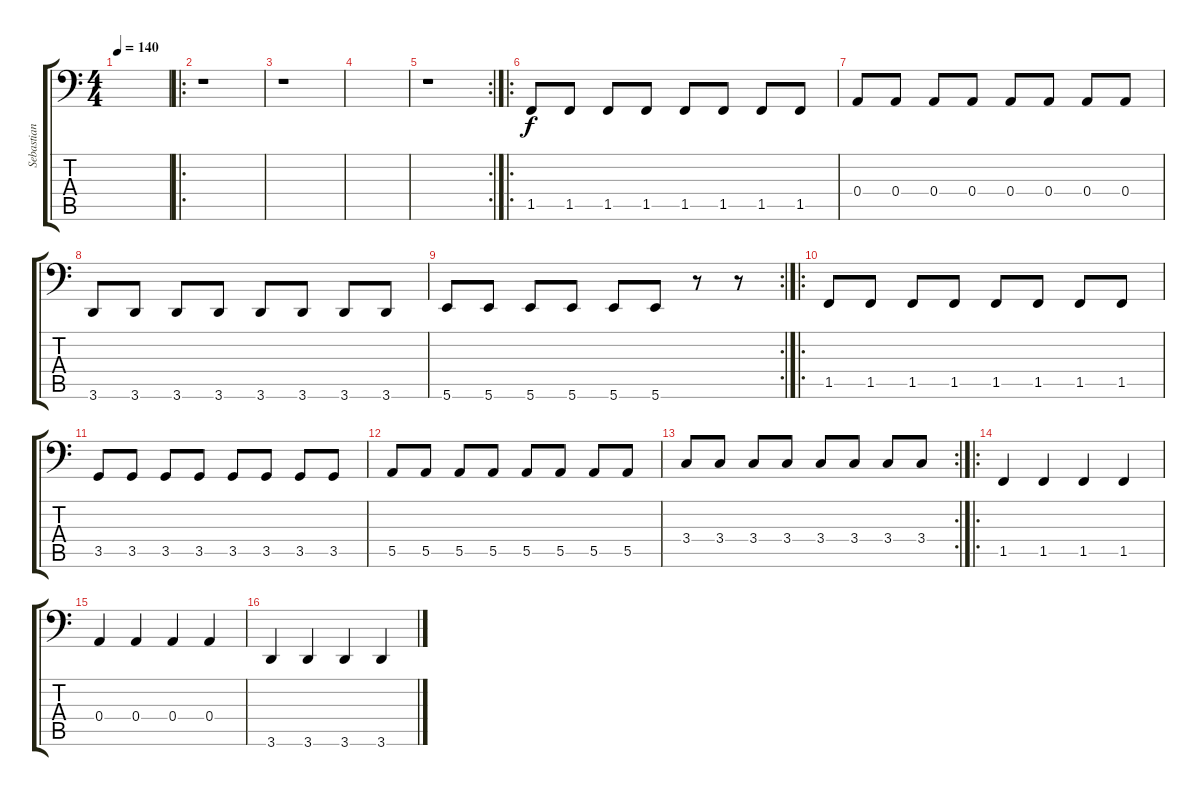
\track ("Sebastian Weichbrodt" "Sebastian ") {instrument electricbassfinger}
\staff {score tabs}
\tuning (C3 G2 D2 A1 E1 B0) {hide}
\ts (4 4)
\tempo 140
\clef f4
\ks c
|
\ro
r.1 |
r.1 |
|
\rc 2
r.1 |
\ro
1.5.8 1.5.8 1.5.8 1.5.8 1.5.8 1.5.8 1.5.8 1.5.8 |
0.4.8 0.4.8 0.4.8 0.4.8 0.4.8 0.4.8 0.4.8 0.4.8 |
3.6.8 3.6.8 3.6.8 3.6.8 3.6.8 3.6.8 3.6.8 3.6.8 |
\rc 2
5.6.8 5.6.8 5.6.8 5.6.8 5.6.8 5.6.8 r.8 r.8 |
\ro
1.5.8 1.5.8 1.5.8 1.5.8 1.5.8 1.5.8 1.5.8 1.5.8 |
3.5.8 3.5.8 3.5.8 3.5.8 3.5.8 3.5.8 3.5.8 3.5.8 |
5.5.8 5.5.8 5.5.8 5.5.8 5.5.8 5.5.8 5.5.8 5.5.8 |
\rc 2
3.4.8 3.4.8 3.4.8 3.4.8 3.4.8 3.4.8 3.4.8 3.4.8 |
\ro
1.5.4 1.5.4 1.5.4 1.5.4 |
0.4.4 0.4.4 0.4.4 0.4.4 |
3.6.4 3.6.4 3.6.4 3.6.4
